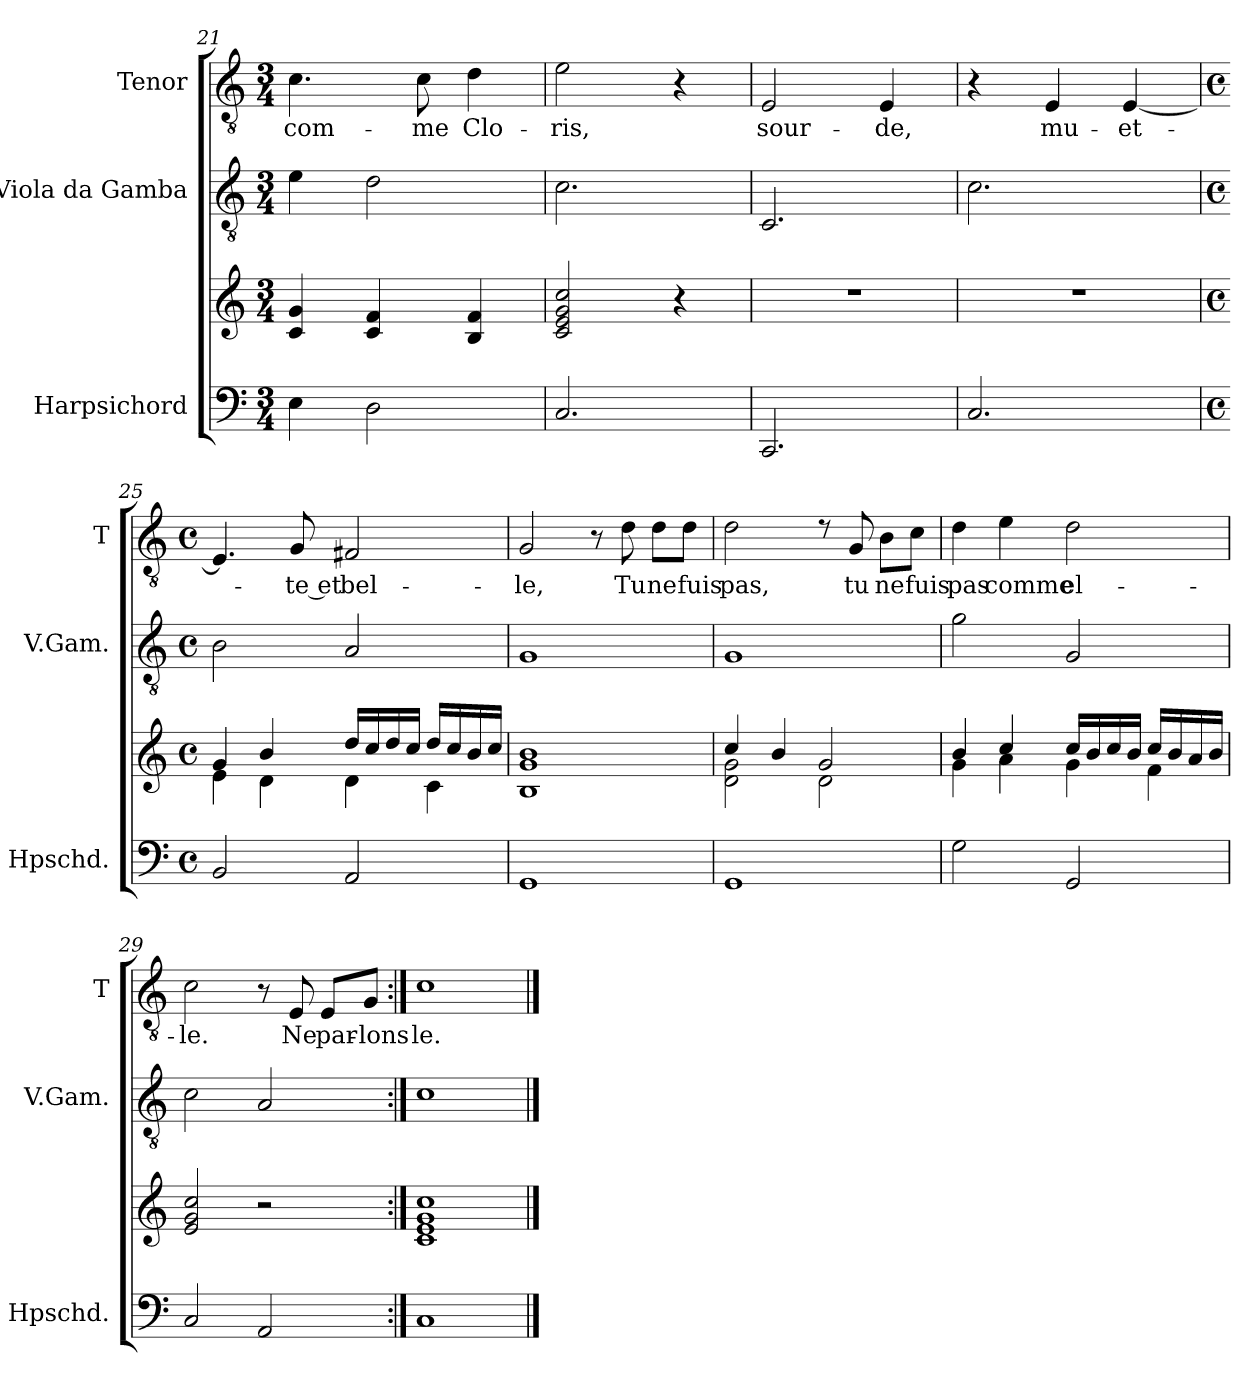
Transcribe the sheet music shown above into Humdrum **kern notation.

**kern	**kern	**kern	**kern	**text
*part3	*part3	*part2	*part1	*part1
*staff4	*staff3	*staff2	*staff1	*staff1
*I"Harpsichord	*	*I"Viola da Gamba	*I"Tenor	*
*I'Hpschd.	*	*I'V.Gam.	*I'T	*
*clefF4	*clefG2	*clefGv2	*clefGv2	*
*	*	*ITrd7c12	*	*
*k[]	*k[]	*k[]	*k[]	*
*C:	*C:	*C:	*C:	*
*M3/4	*M3/4	*M3/4	*M3/4	*
=21	=21	=21	=21	=21
!	!	!	!	!LO:LY:b
4E\	4c/ 4g/	4E\	4.c\	com-
2D\	4c/ 4f/	2D\	.	.
!	!	!	!	!LO:LY:b
.	.	.	8c\	-me
!	!	!	!	!LO:LY:b
.	4B/ 4f/	.	4d\	Clo-
=22	=22	=22	=22	=22
!	!	!	!	!LO:LY:b
2.C/	2c/ 2e/ 2g/ 2cc/	2.C\	2e\	-ris,
.	4r	.	4r	.
=23	=23	=23	=23	=23
!	!	!	!	!LO:LY:b
2.CC/	2.r	2.CC/	2E/	sour-
!	!	!	!	!LO:LY:b
.	.	.	4E/	-de,
=24	=24	=24	=24	=24
2.C/	2.r	2.C\	4r	.
!	!	!	!	!LO:LY:b
.	.	.	4E/	mu-
!	!	!	!	!LO:LY:b
.	.	.	[4E/	-et-
=25	=25	=25	=25	=25
*M4/4	*M4/4	*M4/4	*M4/4	*
*met(c)	*met(c)	*met(c)	*met(c)	*
*	*^	*	*	*
2BB/	4g/	4e\	2BB\	4.E/]	.
.	4b/	4d\	.	.	.
!	!	!	!	!	!LO:LY:b
.	.	.	.	8G/	-te et
!	!	!	!	!	!LO:LY:b
2AA/	16dd/LL	4d\	2AA/	2F#X/	bel-
.	16cc/	.	.	.	.
.	16dd/	.	.	.	.
.	16cc/JJ	.	.	.	.
.	16dd/LL	4c\	.	.	.
.	16cc/	.	.	.	.
.	16b/	.	.	.	.
.	16cc/JJ	.	.	.	.
!!LO:LB:g=z
=26	=26	=26	=26	=26	=26
!	!	!	!	!	!LO:LY:b
1GG	1g 1b	1B	1GG	2G/	-le,
.	.	.	.	8r	.
!	!	!	!	!	!LO:LY:b
.	.	.	.	8d\	Tu
!	!	!	!	!	!LO:LY:b
.	.	.	.	8d\L	ne
!	!	!	!	!	!LO:LY:b
.	.	.	.	8d\J	fuis
=27	=27	=27	=27	=27	=27
!	!	!	!	!	!LO:LY:b
1GG	4cc/	2d\ 2g\	1GG	2d\	pas,
.	4b/	.	.	.	.
.	2g/	2d\	.	8rc	.
!	!	!	!	!	!LO:LY:b
.	.	.	.	8G/	tu
!	!	!	!	!	!LO:LY:b
.	.	.	.	8B\L	ne
!	!	!	!	!	!LO:LY:b
.	.	.	.	8c\J	fuis
=28	=28	=28	=28	=28	=28
!	!	!	!	!	!LO:LY:b
2G\	4b/	4g\	2G\	4d\	pas
!	!	!	!	!	!LO:LY:b
.	4cc/	4a\	.	4e\	comme
!	!	!	!	!	!LO:LY:b
2GG/	16cc/LL	4g\	2GG/	2d\	el-
.	16b/	.	.	.	.
.	16cc/	.	.	.	.
.	16b/JJ	.	.	.	.
.	16cc/LL	4f\	.	.	.
.	16b/	.	.	.	.
.	16a/	.	.	.	.
.	16b/JJ	.	.	.	.
*	*v	*v	*	*	*
=29	=29	=29	=29	=29
!	!	!	!	!LO:LY:b
2C/	2e/ 2g/ 2cc/	2C\	2c\	-le.
2AA/	2r	2AA/	8r	.
!	!	!	!	!LO:LY:b
.	.	.	8E/	Ne
!	!	!	!	!LO:LY:b
.	.	.	8E/L	par-
!	!	!	!	!LO:LY:b
.	.	.	8G/J	-lons
=30:|!	=30:|!	=30:|!	=30:|!	=30:|!
!	!	!	!	!LO:LY:b
1C	1c 1e 1g 1cc	1C	1c	le.
==	==	==	==	==
*-	*-	*-	*-	*-
